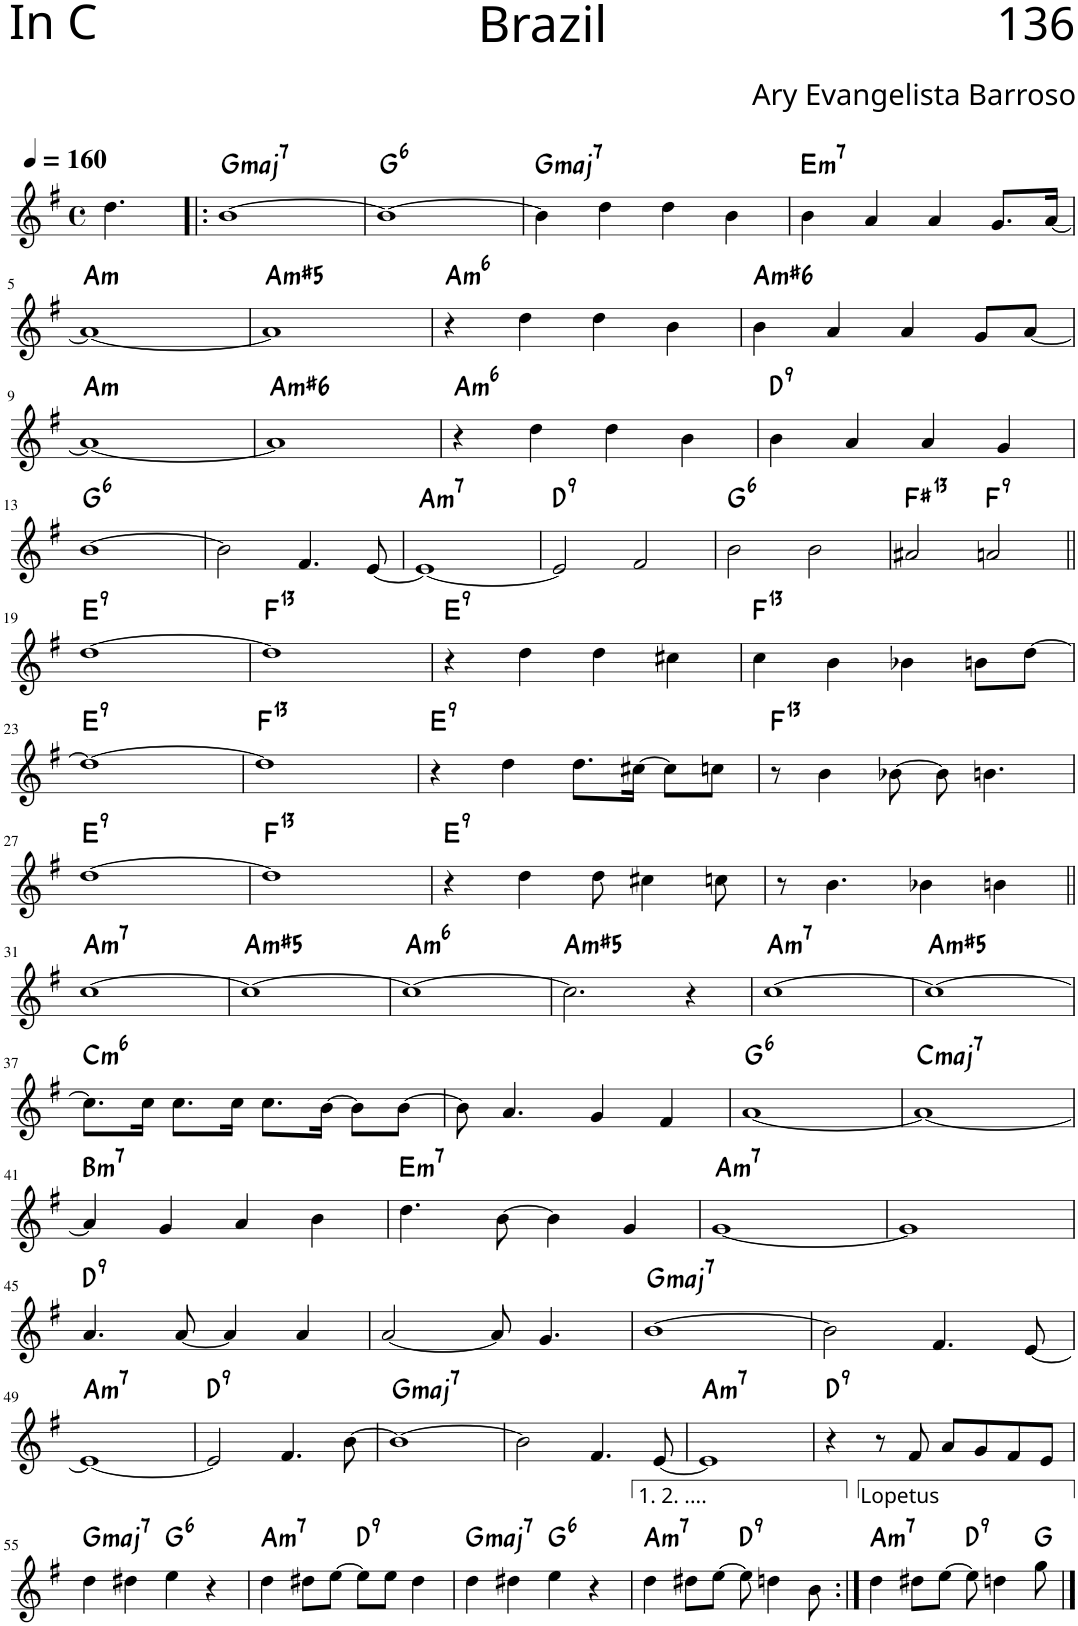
**kern	**harte
*part1	*part1
*staff1	*
*I"Piano	*
*I'Pno.	*
*clefG2	*
*k[f#]	*
*M4/4	*
*met(c)	*
*MM160	*
=	=
4.dd\	.
=1!|:	=1!|:
!	!LO:H:kt=maj7
[1b	G:maj7
=2	=2
!	!LO:H:kt=6
1b_	G:maj6
=3	=3
!	!LO:H:kt=maj7
4b\]	G:maj7
4dd\	.
4dd\	.
4b\	.
=4	=4
!	!LO:H:kt=m7
4b\	E:min7
4a/	.
4a/	.
8.g/L	.
[16a/Jk	.
!!LO:LB:g=z
=5	=5
!	!LO:H:kt=m
1a_	A:min
=6	=6
!	!LO:H:kt=m
1a]	A:(b3,#5)
=7	=7
!	!LO:H:kt=m6
4r	A:min6
4dd\	.
4dd\	.
4b\	.
=8	=8
!	!LO:H:kt=m
4b\	A:min(#6)
4a/	.
4a/	.
8g/L	.
[8a/J	.
!!LO:LB:g=z
=9	=9
!	!LO:H:kt=m
1a_	A:min
=10	=10
!	!LO:H:kt=m
1a]	A:min(#6)
=11	=11
!	!LO:H:kt=m6
4r	A:min6
4dd\	.
4dd\	.
4b\	.
=12	=12
!	!LO:H:kt=9
4b\	D:9
4a/	.
4a/	.
4g/	.
!!LO:LB:g=z
=13	=13
!	!LO:H:kt=6
[1b	G:maj6
=14	=14
2b\]	.
4.f#/	.
[8e/	.
=15	=15
!	!LO:H:kt=m7
1e_	A:min7
=16	=16
!	!LO:H:kt=9
2e/]	D:9
2f#/	.
=17	=17
!	!LO:H:kt=6
2b\	G:maj6
2b\	.
=18	=18
!	!LO:H:kt=13
2a#X/	F#:9(11,13)
!	!LO:H:kt=9
2an/	F:9
!!LO:LB:g=z
=19||	=19||
!	!LO:H:kt=9
[1dd	E:9
=20	=20
!	!LO:H:kt=13
1dd]	F:9(11,13)
=21	=21
!	!LO:H:kt=9
4r	E:9
4dd\	.
4dd\	.
4cc#X\	.
=22	=22
!	!LO:H:kt=13
4cc\	F:9(11,13)
4b\	.
4b-X\	.
8bn\L	.
[8dd\J	.
!!LO:LB:g=z
=23	=23
!	!LO:H:kt=9
1dd_	E:9
=24	=24
!	!LO:H:kt=13
1dd]	F:9(11,13)
=25	=25
!	!LO:H:kt=9
4r	E:9
4dd\	.
8.dd\L	.
[16cc#X\Jk	.
8cc#\L]	.
8ccn\J	.
=26	=26
!	!LO:H:kt=13
8r	F:9(11,13)
4b\	.
[8b-X\	.
8b-\]	.
4.bn\	.
!!LO:LB:g=z
=27	=27
!	!LO:H:kt=9
[1dd	E:9
=28	=28
!	!LO:H:kt=13
1dd]	F:9(11,13)
=29	=29
!	!LO:H:kt=9
4r	E:9
4dd\	.
8dd\	.
4cc#X\	.
8ccn\	.
=30	=30
8r	.
4.b\	.
4b-X\	.
4bn\	.
!!LO:LB:g=z
=31||	=31||
!	!LO:H:kt=m7
[1cc	A:min7
=32	=32
!	!LO:H:kt=m
1cc_	A:(b3,#5)
=33	=33
!	!LO:H:kt=m6
1cc_	A:min6
=34	=34
!	!LO:H:kt=m
2.cc\]	A:(b3,#5)
4r	.
=35	=35
!	!LO:H:kt=m7
[1cc	A:min7
=36	=36
!	!LO:H:kt=m
1cc_	A:(b3,#5)
!!LO:LB:g=z
=37	=37
!	!LO:H:kt=m6
8.cc\L]	C:min6
16cc\Jk	.
8.cc\L	.
16cc\Jk	.
8.cc\L	.
[16b\Jk	.
8b\L]	.
[8b\J	.
=38	=38
8b\]	.
4.a/	.
4g/	.
4f#/	.
=39	=39
!	!LO:H:kt=6
[1a	G:maj6
=40	=40
!	!LO:H:kt=maj7
1a_	C:maj7
!!LO:LB:g=z
=41	=41
!	!LO:H:kt=m7
4a/]	B:min7
4g/	.
4a/	.
4b\	.
=42	=42
!	!LO:H:kt=m7
4.dd\	E:min7
[8b\	.
4b\]	.
4g/	.
=43	=43
!	!LO:H:kt=m7
[1g	A:min7
=44	=44
1g]	.
!!LO:LB:g=z
=45	=45
!	!LO:H:kt=9
4.a/	D:9
[8a/	.
4a/]	.
4a/	.
=46	=46
[2a/	.
8a/]	.
4.g/	.
=47	=47
!	!LO:H:kt=maj7
[1b	G:maj7
=48	=48
2b\]	.
4.f#/	.
[8e/	.
!!LO:LB:g=z
=49	=49
!	!LO:H:kt=m7
1e_	A:min7
=50	=50
!	!LO:H:kt=9
2e/]	D:9
4.f#/	.
[8b\	.
=51	=51
!	!LO:H:kt=maj7
1b_	G:maj7
=52	=52
2b\]	.
4.f#/	.
[8e/	.
=53	=53
!	!LO:H:kt=m7
1e]	A:min7
=54	=54
!	!LO:H:kt=9
4r	D:9
8r	.
8f#/	.
8a/L	.
8g/	.
8f#/	.
8e/J	.
!!LO:LB:g=z
=55	=55
!	!LO:H:kt=maj7
4dd\	G:maj7
4dd#X\	.
!	!LO:H:kt=6
4ee\	G:maj6
4r	.
=56	=56
!	!LO:H:kt=m7
4dd\	A:min7
8dd#X\L	.
[8ee\J	.
!	!LO:H:kt=9
8ee\L]	D:9
8ee\J	.
4dd#\	.
=57	=57
!	!LO:H:kt=maj7
4dd\	G:maj7
4dd#X\	.
!	!LO:H:kt=6
4ee\	G:maj6
4r	.
=58	=58
!	!LO:H:kt=m7
4dd\	A:min7
8dd#X\L	.
[8ee\J	.
!	!LO:H:kt=9
8ee\]	D:9
4ddn\	.
8b\	.
=59:|!	=59:|!
!	!LO:H:kt=m7
4dd\	A:min7
8dd#X\L	.
[8ee\J	.
!	!LO:H:kt=9
8ee\]	D:9
4ddn\	.
8gg\	G:maj
==	==
*-	*-
